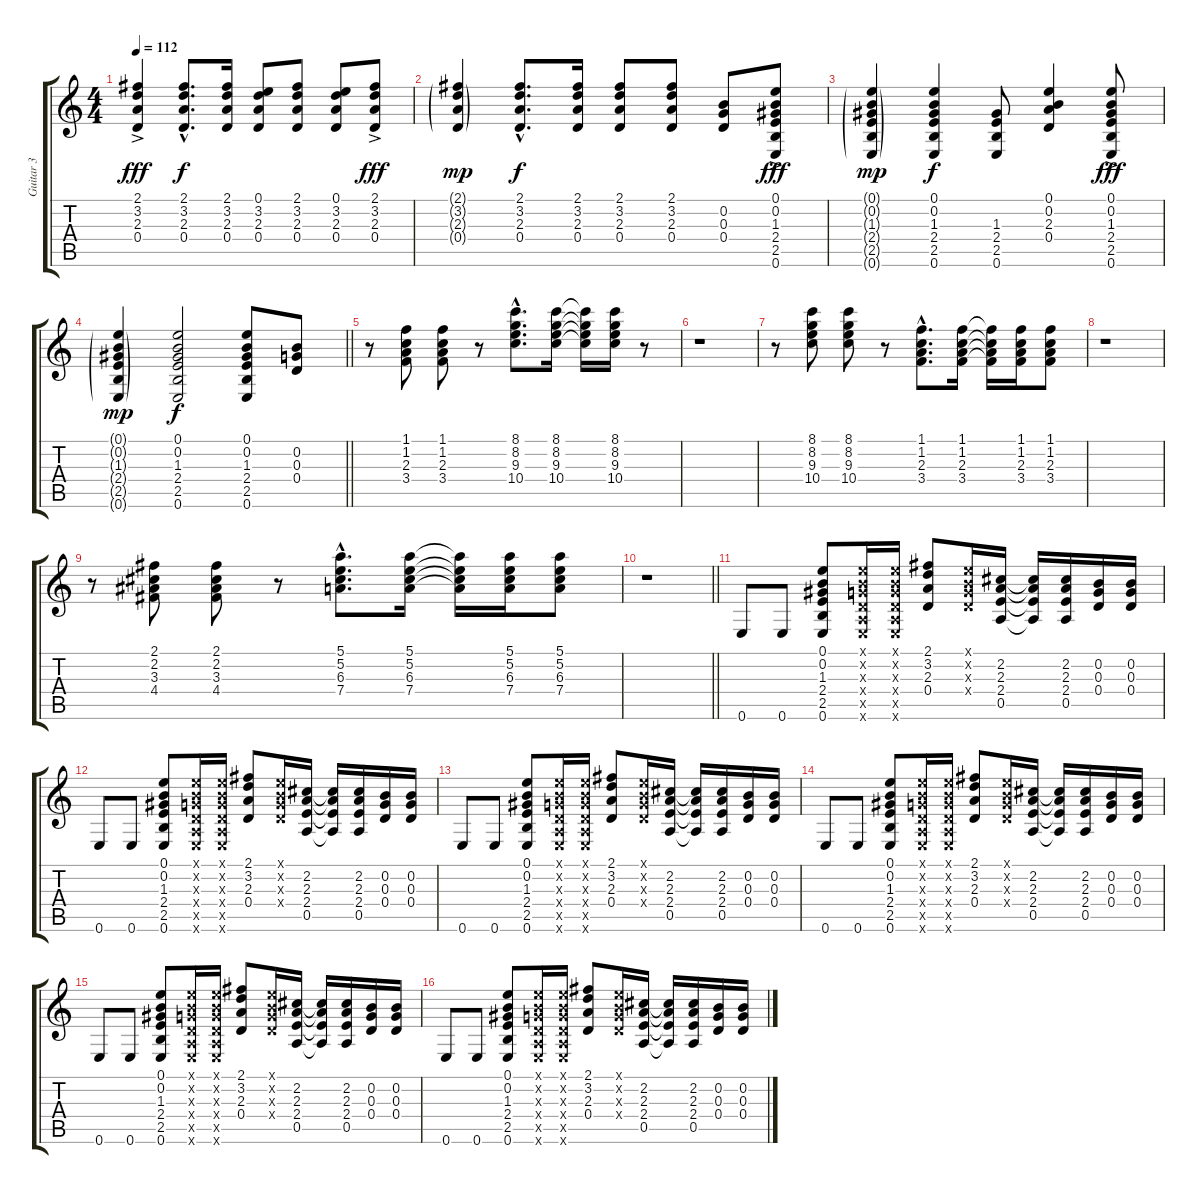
\track ("Guitar 3" "Guitar 3") {instrument acousticguitarnylon}
\staff {score tabs}
\tuning (E4 B3 G3 D3 A2 E2) {hide}
\ts (4 4)
\tempo 112
\clef g2
\ks c
(2.1{ac} 3.2{ac} 2.3{ac} 0.4{ac}).4{dy fff} (2.1{hac} 3.2{hac} 2.3{hac} 0.4{hac}).8{d dy f} (2.1 3.2 2.3 0.4).16 (0.1 3.2 2.3 0.4).8 (2.1 3.2 2.3 0.4).8 (0.1 3.2 2.3 0.4).8 (2.1{ac} 3.2{ac} 2.3{ac} 0.4{ac}).8{dy fff} |
(2.1{g} 3.2{g} 2.3{g} 0.4{g}).4{dy mp} (2.1{hac} 3.2{hac} 2.3{hac} 0.4{hac}).8{d dy f} (2.1 3.2 2.3 0.4).16 (2.1 3.2 2.3 0.4).8 (2.1 3.2 2.3 0.4).8 (0.2 0.3 0.4).8 (0.1{ac} 0.2{ac} 1.3{ac} 2.4{ac} 2.5{ac} 0.6{ac}).8{dy fff} |
(0.1{g} 0.2{g} 1.3{g} 2.4{g} 2.5{g} 0.6{g}).4{dy mp} (0.1 0.2 1.3 2.4 2.5 0.6).4{dy f} (1.3 2.4 2.5 0.6).8 (0.1 0.2 2.3 0.4).4 (0.1{ac} 0.2{ac} 1.3{ac} 2.4{ac} 2.5{ac} 0.6{ac}).8{dy fff} |
\barLineRight lightlight
(0.1{g} 0.2{g} 1.3{g} 2.4{g} 2.5{g} 0.6{g}).4{dy mp} (0.1 0.2 1.3 2.4 2.5 0.6).2{dy f} (0.1 0.2 1.3 2.4 2.5 0.6).8 (0.2 0.3 0.4).8 |
r.8 (1.1 1.2 2.3 3.4).8 (1.1 1.2 2.3 3.4).8 r.8 (8.1{hac} 8.2{hac} 9.3{hac} 10.4{hac}).8{d} (8.1 8.2 9.3 10.4).16 (8.1{t} 8.2{t} 9.3{t} 10.4{t}).16 (8.1 8.2 9.3 10.4).16 r.8 |
r.1 |
r.8 (8.1 8.2 9.3 10.4).8 (8.1 8.2 9.3 10.4).8 r.8 (1.1{hac} 1.2{hac} 2.3{hac} 3.4{hac}).8{d} (1.1 1.2 2.3 3.4).16 (1.1{t} 1.2{t} 2.3{t} 3.4{t}).16 (1.1 1.2 2.3 3.4).16 (1.1 1.2 2.3 3.4).8 |
r.1 |
r.8 (2.1 2.2 3.3 4.4).8 (2.1 2.2 3.3 4.4).8 r.8 (5.1{hac} 5.2{hac} 6.3{hac} 7.4{hac}).8{d} (5.1 5.2 6.3 7.4).16 (5.1{t} 5.2{t} 6.3{t} 7.4{t}).16 (5.1 5.2 6.3 7.4).16 (5.1 5.2 6.3 7.4).8 |
\barLineRight lightlight
r.1 |
0.6.8 0.6.8 (0.1 0.2 1.3 2.4 2.5 0.6).8 (0.1{x} 0.2{x} 0.3{x} 0.4{x} 0.5{x} 0.6{x}).16 (0.1{x} 0.2{x} 0.3{x} 0.4{x} 0.5{x} 0.6{x}).16 (2.1 3.2 2.3 0.4).8 (0.1{x} 0.2{x} 0.3{x} 0.4{x}).16 (2.2 2.3 2.4 0.5).16 (2.2{t} 2.3{t} 2.4{t} 0.5{t}).16 (2.2 2.3 2.4 0.5).16 (0.2 0.3 0.4).16 (0.2 0.3 0.4).16 |
0.6.8 0.6.8 (0.1 0.2 1.3 2.4 2.5 0.6).8 (0.1{x} 0.2{x} 0.3{x} 0.4{x} 0.5{x} 0.6{x}).16 (0.1{x} 0.2{x} 0.3{x} 0.4{x} 0.5{x} 0.6{x}).16 (2.1 3.2 2.3 0.4).8 (0.1{x} 0.2{x} 0.3{x} 0.4{x}).16 (2.2 2.3 2.4 0.5).16 (2.2{t} 2.3{t} 2.4{t} 0.5{t}).16 (2.2 2.3 2.4 0.5).16 (0.2 0.3 0.4).16 (0.2 0.3 0.4).16 |
0.6.8 0.6.8 (0.1 0.2 1.3 2.4 2.5 0.6).8 (0.1{x} 0.2{x} 0.3{x} 0.4{x} 0.5{x} 0.6{x}).16 (0.1{x} 0.2{x} 0.3{x} 0.4{x} 0.5{x} 0.6{x}).16 (2.1 3.2 2.3 0.4).8 (0.1{x} 0.2{x} 0.3{x} 0.4{x}).16 (2.2 2.3 2.4 0.5).16 (2.2{t} 2.3{t} 2.4{t} 0.5{t}).16 (2.2 2.3 2.4 0.5).16 (0.2 0.3 0.4).16 (0.2 0.3 0.4).16 |
0.6.8 0.6.8 (0.1 0.2 1.3 2.4 2.5 0.6).8 (0.1{x} 0.2{x} 0.3{x} 0.4{x} 0.5{x} 0.6{x}).16 (0.1{x} 0.2{x} 0.3{x} 0.4{x} 0.5{x} 0.6{x}).16 (2.1 3.2 2.3 0.4).8 (0.1{x} 0.2{x} 0.3{x} 0.4{x}).16 (2.2 2.3 2.4 0.5).16 (2.2{t} 2.3{t} 2.4{t} 0.5{t}).16 (2.2 2.3 2.4 0.5).16 (0.2 0.3 0.4).16 (0.2 0.3 0.4).16 |
0.6.8 0.6.8 (0.1 0.2 1.3 2.4 2.5 0.6).8 (0.1{x} 0.2{x} 0.3{x} 0.4{x} 0.5{x} 0.6{x}).16 (0.1{x} 0.2{x} 0.3{x} 0.4{x} 0.5{x} 0.6{x}).16 (2.1 3.2 2.3 0.4).8 (0.1{x} 0.2{x} 0.3{x} 0.4{x}).16 (2.2 2.3 2.4 0.5).16 (2.2{t} 2.3{t} 2.4{t} 0.5{t}).16 (2.2 2.3 2.4 0.5).16 (0.2 0.3 0.4).16 (0.2 0.3 0.4).16 |
0.6.8 0.6.8 (0.1 0.2 1.3 2.4 2.5 0.6).8 (0.1{x} 0.2{x} 0.3{x} 0.4{x} 0.5{x} 0.6{x}).16 (0.1{x} 0.2{x} 0.3{x} 0.4{x} 0.5{x} 0.6{x}).16 (2.1 3.2 2.3 0.4).8 (0.1{x} 0.2{x} 0.3{x} 0.4{x}).16 (2.2 2.3 2.4 0.5).16 (2.2{t} 2.3{t} 2.4{t} 0.5{t}).16 (2.2 2.3 2.4 0.5).16 (0.2 0.3 0.4).16 (0.2 0.3 0.4).16
